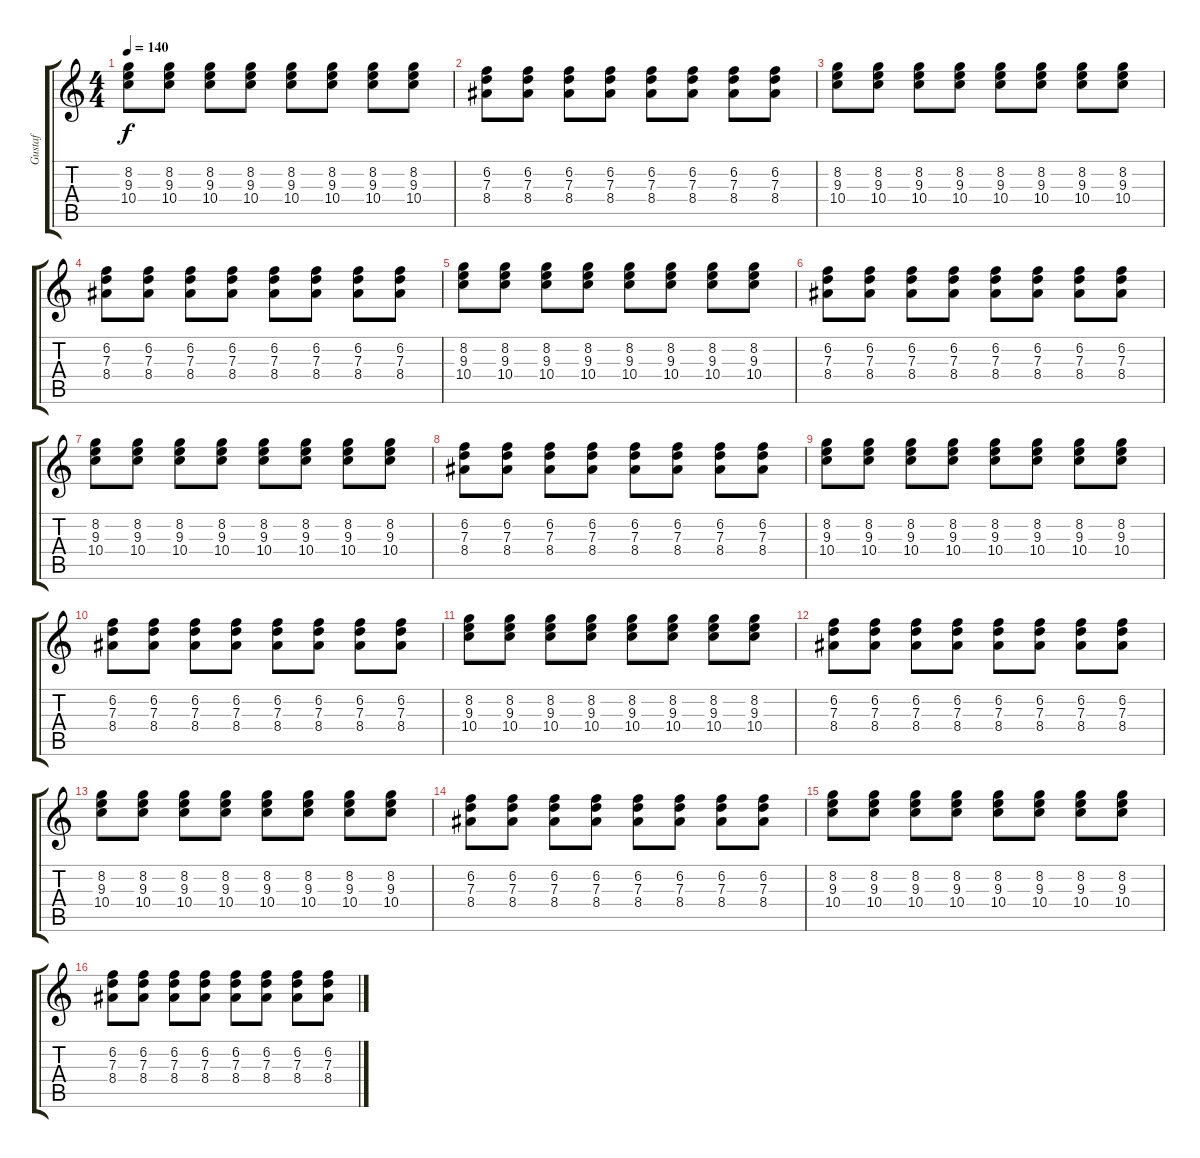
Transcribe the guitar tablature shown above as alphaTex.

\track ("Gustaf " "Gustaf ") {instrument electricguitarclean}
\staff {score tabs}
\tuning (E4 B3 G3 D3 A2 E2) {hide}
\ts (4 4)
\tempo 140
\clef g2
\ks c
(8.2 9.3 10.4).8{dy f instrument electricguitarclean} (8.2 9.3 10.4).8 (8.2 9.3 10.4).8 (8.2 9.3 10.4).8 (8.2 9.3 10.4).8 (8.2 9.3 10.4).8 (8.2 9.3 10.4).8 (8.2 9.3 10.4).8 |
(6.2 7.3 8.4).8 (6.2 7.3 8.4).8 (6.2 7.3 8.4).8 (6.2 7.3 8.4).8 (6.2 7.3 8.4).8 (6.2 7.3 8.4).8 (6.2 7.3 8.4).8 (6.2 7.3 8.4).8 |
(8.2 9.3 10.4).8 (8.2 9.3 10.4).8 (8.2 9.3 10.4).8 (8.2 9.3 10.4).8 (8.2 9.3 10.4).8 (8.2 9.3 10.4).8 (8.2 9.3 10.4).8 (8.2 9.3 10.4).8 |
(6.2 7.3 8.4).8 (6.2 7.3 8.4).8 (6.2 7.3 8.4).8 (6.2 7.3 8.4).8 (6.2 7.3 8.4).8 (6.2 7.3 8.4).8 (6.2 7.3 8.4).8 (6.2 7.3 8.4).8 |
(8.2 9.3 10.4).8 (8.2 9.3 10.4).8 (8.2 9.3 10.4).8 (8.2 9.3 10.4).8 (8.2 9.3 10.4).8 (8.2 9.3 10.4).8 (8.2 9.3 10.4).8 (8.2 9.3 10.4).8 |
(6.2 7.3 8.4).8 (6.2 7.3 8.4).8 (6.2 7.3 8.4).8 (6.2 7.3 8.4).8 (6.2 7.3 8.4).8 (6.2 7.3 8.4).8 (6.2 7.3 8.4).8 (6.2 7.3 8.4).8 |
(8.2 9.3 10.4).8 (8.2 9.3 10.4).8 (8.2 9.3 10.4).8 (8.2 9.3 10.4).8 (8.2 9.3 10.4).8 (8.2 9.3 10.4).8 (8.2 9.3 10.4).8 (8.2 9.3 10.4).8 |
(6.2 7.3 8.4).8 (6.2 7.3 8.4).8 (6.2 7.3 8.4).8 (6.2 7.3 8.4).8 (6.2 7.3 8.4).8 (6.2 7.3 8.4).8 (6.2 7.3 8.4).8 (6.2 7.3 8.4).8 |
(8.2 9.3 10.4).8{instrument electricguitarclean} (8.2 9.3 10.4).8 (8.2 9.3 10.4).8 (8.2 9.3 10.4).8 (8.2 9.3 10.4).8 (8.2 9.3 10.4).8 (8.2 9.3 10.4).8 (8.2 9.3 10.4).8 |
(6.2 7.3 8.4).8 (6.2 7.3 8.4).8 (6.2 7.3 8.4).8 (6.2 7.3 8.4).8 (6.2 7.3 8.4).8 (6.2 7.3 8.4).8 (6.2 7.3 8.4).8 (6.2 7.3 8.4).8 |
(8.2 9.3 10.4).8{instrument electricguitarclean} (8.2 9.3 10.4).8 (8.2 9.3 10.4).8 (8.2 9.3 10.4).8 (8.2 9.3 10.4).8 (8.2 9.3 10.4).8 (8.2 9.3 10.4).8 (8.2 9.3 10.4).8 |
(6.2 7.3 8.4).8 (6.2 7.3 8.4).8 (6.2 7.3 8.4).8 (6.2 7.3 8.4).8 (6.2 7.3 8.4).8 (6.2 7.3 8.4).8 (6.2 7.3 8.4).8 (6.2 7.3 8.4).8 |
(8.2 9.3 10.4).8{instrument electricguitarclean} (8.2 9.3 10.4).8 (8.2 9.3 10.4).8 (8.2 9.3 10.4).8 (8.2 9.3 10.4).8 (8.2 9.3 10.4).8 (8.2 9.3 10.4).8 (8.2 9.3 10.4).8 |
(6.2 7.3 8.4).8 (6.2 7.3 8.4).8 (6.2 7.3 8.4).8 (6.2 7.3 8.4).8 (6.2 7.3 8.4).8 (6.2 7.3 8.4).8 (6.2 7.3 8.4).8 (6.2 7.3 8.4).8 |
(8.2 9.3 10.4).8{instrument electricguitarclean} (8.2 9.3 10.4).8 (8.2 9.3 10.4).8 (8.2 9.3 10.4).8 (8.2 9.3 10.4).8 (8.2 9.3 10.4).8 (8.2 9.3 10.4).8 (8.2 9.3 10.4).8 |
(6.2 7.3 8.4).8 (6.2 7.3 8.4).8 (6.2 7.3 8.4).8 (6.2 7.3 8.4).8 (6.2 7.3 8.4).8 (6.2 7.3 8.4).8 (6.2 7.3 8.4).8 (6.2 7.3 8.4).8
